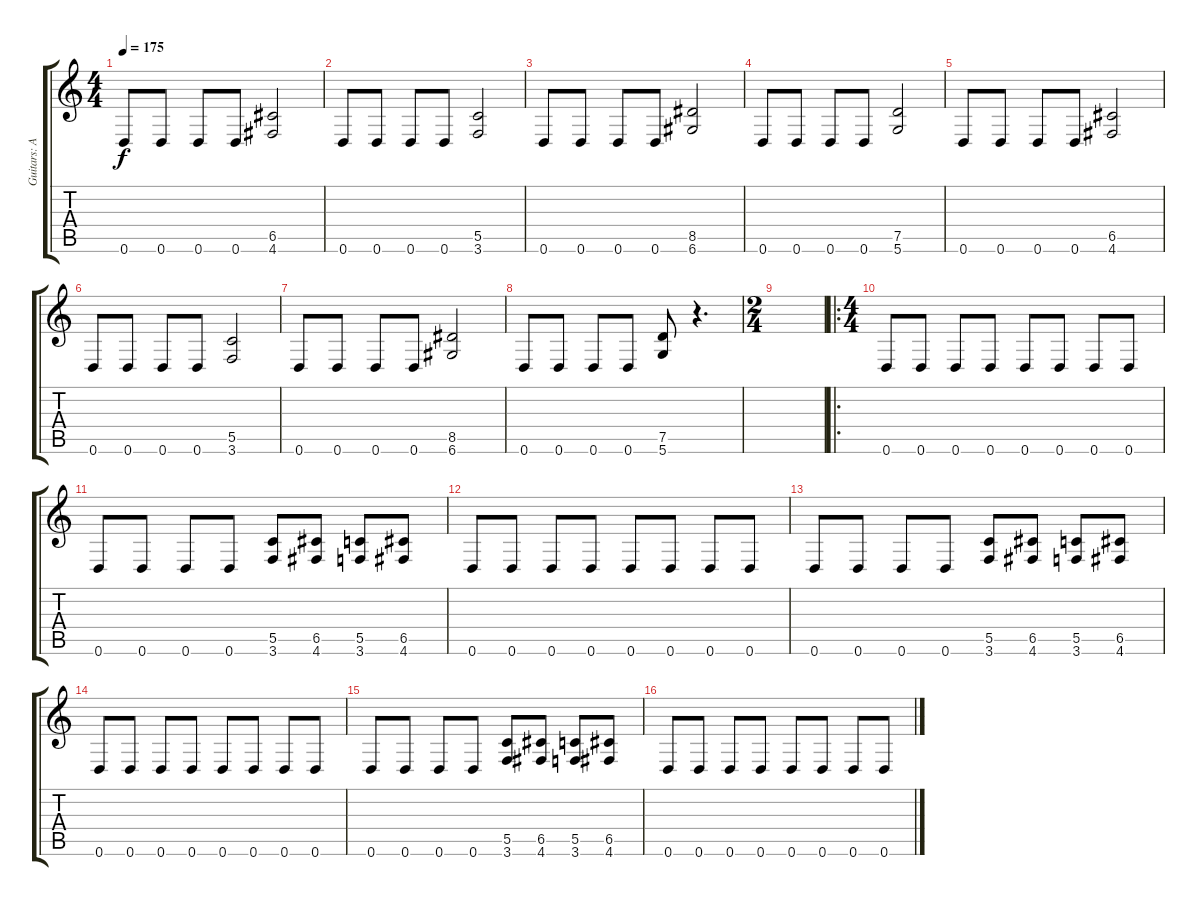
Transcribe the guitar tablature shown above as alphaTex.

\track ("Guitars: Allen West" "Guitars: A") {instrument distortionguitar}
\staff {score tabs}
\tuning (D4 A3 F3 C3 G2 D2) {hide}
\ts (4 4)
\tempo 175
\clef g2
\ks c
0.6.8{dy f} 0.6.8 0.6.8 0.6.8 (6.5 4.6).2 |
0.6.8 0.6.8 0.6.8 0.6.8 (5.5 3.6).2 |
0.6.8 0.6.8 0.6.8 0.6.8 (8.5 6.6).2 |
0.6.8 0.6.8 0.6.8 0.6.8 (7.5 5.6).2 |
0.6.8 0.6.8 0.6.8 0.6.8 (6.5 4.6).2 |
0.6.8 0.6.8 0.6.8 0.6.8 (5.5 3.6).2 |
0.6.8 0.6.8 0.6.8 0.6.8 (8.5 6.6).2 |
0.6.8 0.6.8 0.6.8 0.6.8 (7.5 5.6).8 r.4{d} |
\ts (2 4)
|
\ro
\ts (4 4)
0.6.8 0.6.8 0.6.8 0.6.8 0.6.8 0.6.8 0.6.8 0.6.8 |
0.6.8 0.6.8 0.6.8 0.6.8 (5.5 3.6).8 (6.5 4.6).8 (5.5 3.6).8 (6.5 4.6).8 |
0.6.8 0.6.8 0.6.8 0.6.8 0.6.8 0.6.8 0.6.8 0.6.8 |
0.6.8 0.6.8 0.6.8 0.6.8 (5.5 3.6).8 (6.5 4.6).8 (5.5 3.6).8 (6.5 4.6).8 |
0.6.8 0.6.8 0.6.8 0.6.8 0.6.8 0.6.8 0.6.8 0.6.8 |
0.6.8 0.6.8 0.6.8 0.6.8 (5.5 3.6).8 (6.5 4.6).8 (5.5 3.6).8 (6.5 4.6).8 |
0.6.8 0.6.8 0.6.8 0.6.8 0.6.8 0.6.8 0.6.8 0.6.8
